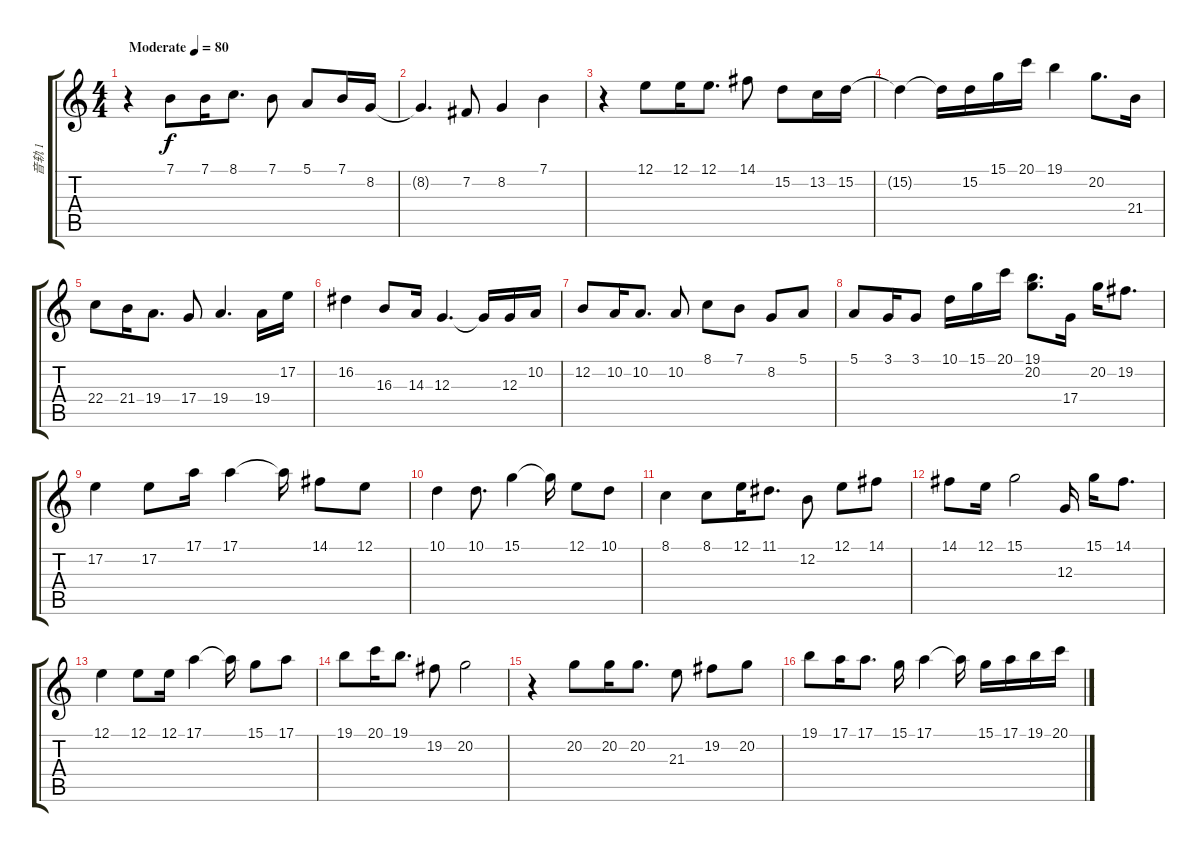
\track ("音轨 1" "音轨 1") {instrument acousticgrandpiano}
\staff {score tabs}
\tuning (E4 B3 G3 D3 A2 E2) {hide}
\ts (4 4)
\tempo (80 "Moderate")
\clef g2
\ks c
r.4{dy f instrument acousticgrandpiano} 7.1.8 7.1.16 8.1.8{d} 7.1.8 5.1.8 7.1.16 8.2.16 |
8.2{t}.4{d} 7.2.8 8.2.4 7.1.4 |
r.4 12.1.8 12.1.16 12.1.8{d} 14.1.8 15.2.8 13.2.16 15.2.16 |
15.2{t}.4 15.2{t}.16 15.2.16 15.1.16 20.1.16 19.1.4 20.2.8{d} 21.4.16 |
22.4.8 21.4.16 19.4.8{d} 17.4.8 19.4.4{d} 19.4.16 17.2.16 |
16.2.4 16.3.8 14.3.16 12.3.4{d} 12.3{t}.16 12.3.16 10.2.16 |
12.2.8 10.2.16 10.2.8{d} 10.2.8 8.1.8 7.1.8 8.2.8 5.1.8 |
5.1.8 3.1.16 3.1.8 10.1.16 15.1.16 20.1.16 (19.1 20.2).8{d} 17.4.16 20.2.16 19.2.8{d} |
17.2.4 17.2.8 17.1.16 17.1.4 17.1{t}.16 14.1.8 12.1.8 |
10.1.4 10.1.8{d} 15.1.4 15.1{t}.16 12.1.8 10.1.8 |
8.1.4 8.1.8 12.1.16 11.1.8{d} 12.2.8 12.1.8 14.1.8 |
14.1.8 12.1.16 15.1.2 12.3.16 15.1.16 14.1.8{d} |
12.1.4 12.1.8 12.1.16 17.1.4 17.1{t}.16 15.1.8 17.1.8 |
19.1.8 20.1.16 19.1.8{d} 19.2.8 20.2.2 |
r.4 20.2.8 20.2.16 20.2.8{d} 21.3.8 19.2.8 20.2.8 |
19.1.8 17.1.16 17.1.8{d} 15.1.16 17.1.4 17.1{t}.16 15.1.16 17.1.16 19.1.16 20.1.16
